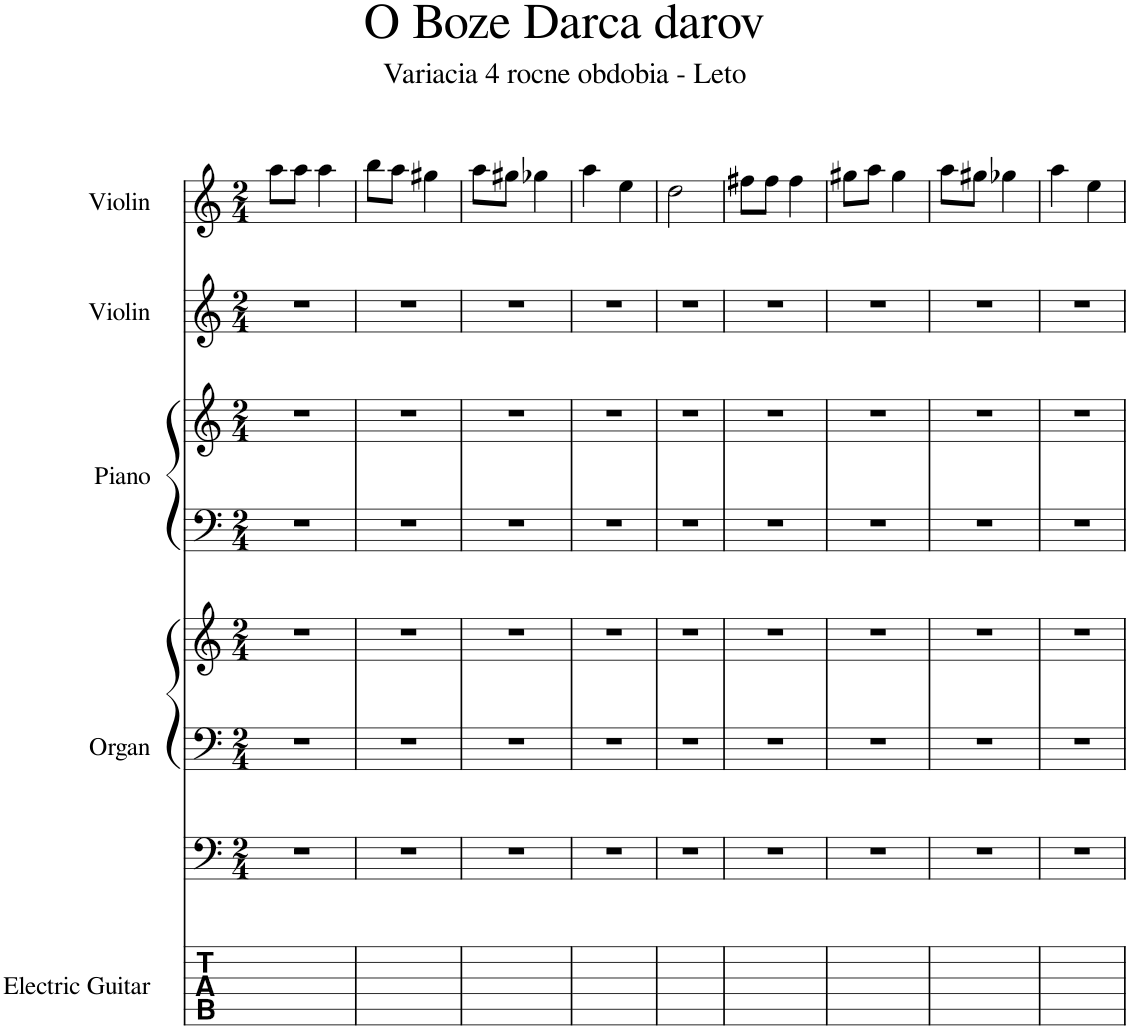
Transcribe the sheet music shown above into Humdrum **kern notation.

**kern	**kern	**kern	**kern	**kern	**kern	**kern	**kern
*part5	*part4	*part4	*part4	*part3	*part3	*part2	*part1
*staff8	*staff7	*staff6	*staff5	*staff4	*staff3	*staff2	*staff1
*I"Electric Guitar	*I"Organ	*	*	*I"Piano	*	*I"Violin	*I"Violin
*I'El. Guit.	*I'Org.	*	*	*I'Pno.	*	*I'Vln.	*I'Vln.
*stria6	*	*	*	*	*	*	*
*	*clefF4	*clefF4	*clefG2	*clefF4	*clefG2	*clefG2	*clefG2
*k[]	*k[]	*k[]	*k[]	*k[]	*k[]	*k[]	*k[]
*M2/4	*M2/4	*M2/4	*M2/4	*M2/4	*M2/4	*M2/4	*M2/4
=1	=1	=1	=1	=1	=1	=1	=1
2r	2r	2r	2r	2r	2r	2r	8aa\L
.	.	.	.	.	.	.	8aa\J
.	.	.	.	.	.	.	4aa\
=2	=2	=2	=2	=2	=2	=2	=2
2r	2r	2r	2r	2r	2r	2r	8bb\L
.	.	.	.	.	.	.	8aa\J
.	.	.	.	.	.	.	4gg#X\
=3	=3	=3	=3	=3	=3	=3	=3
2r	2r	2r	2r	2r	2r	2r	8aa\L
.	.	.	.	.	.	.	8gg#X\J
.	.	.	.	.	.	.	4gg-X\
=4	=4	=4	=4	=4	=4	=4	=4
2r	2r	2r	2r	2r	2r	2r	4aa\
.	.	.	.	.	.	.	4ee\
=5	=5	=5	=5	=5	=5	=5	=5
2r	2r	2r	2r	2r	2r	2r	2dd\
=6	=6	=6	=6	=6	=6	=6	=6
2r	2r	2r	2r	2r	2r	2r	8ff#X\L
.	.	.	.	.	.	.	8ff#\J
.	.	.	.	.	.	.	4ff#\
=7	=7	=7	=7	=7	=7	=7	=7
2r	2r	2r	2r	2r	2r	2r	8gg#X\L
.	.	.	.	.	.	.	8aa\J
.	.	.	.	.	.	.	4gg#\
=8	=8	=8	=8	=8	=8	=8	=8
2r	2r	2r	2r	2r	2r	2r	8aa\L
.	.	.	.	.	.	.	8gg#X\J
.	.	.	.	.	.	.	4gg-X\
=9	=9	=9	=9	=9	=9	=9	=9
2r	2r	2r	2r	2r	2r	2r	4aa\
.	.	.	.	.	.	.	4ee\
=	=	=	=	=	=	=	=
*-	*-	*-	*-	*-	*-	*-	*-
